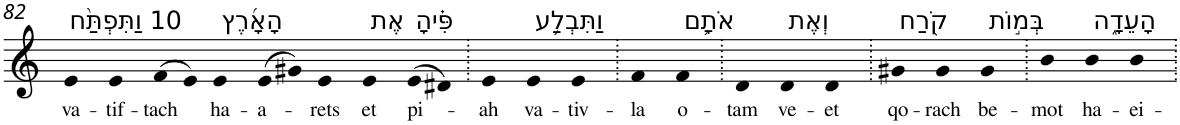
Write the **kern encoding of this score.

**kern	**text
*part1	*part1
*staff1	*staff1
*I"Piano	*
*I'Pno	*
!!LO:PB:g=z
*clefG2	*
*k[]	*
=82	=82
!LO:TX:a:t=10 וַתִּפְתַּ֨ח	!
!	!LO:LY:b
4e	va-
!	!LO:LY:b
4e	-tif-
!	!LO:LY:b
(>8f	-tach
8e)	.
!LO:TX:a:t=הָאָ֜רֶץ	!
!	!LO:LY:b
4e	ha-
!	!LO:LY:b
(>8e	-a-
8g#X)	.
!	!LO:LY:b
4e	-rets
!LO:TX:a:t=אֶת	!
!	!LO:LY:b
4e	et
!LO:TX:a:t=פִּ֗יהָ	!
!	!LO:LY:b
(>8e	pi-
8d#X)	.
=83.	=83.
!	!LO:LY:b
4e	-ah
!LO:TX:a:t=וַתִּבְלַ֥ע	!
!	!LO:LY:b
4e	va-
!	!LO:LY:b
4e	-tiv-
=84.	=84.
!	!LO:LY:b
4f	-la
!LO:TX:a:t=אֹתָ֛ם	!
!	!LO:LY:b
4f	o-
=85.	=85.
!	!LO:LY:b
4d	-tam
!LO:TX:a:t=וְאֶת	!
!	!LO:LY:b
4d	ve-
!	!LO:LY:b
4d	-et
=86.	=86.
!LO:TX:a:t=קֹ֖רַח	!
!	!LO:LY:b
4g#X	qo-
!	!LO:LY:b
4g#	-rach
!LO:TX:a:t=בְּמ֣וֹת	!
!	!LO:LY:b
4g#	be-
=87.	=87.
!	!LO:LY:b
4b	-mot
!LO:TX:a:t=הָעֵדָ֑ה	!
!	!LO:LY:b
4b	ha-
!	!LO:LY:b
4b	-ei-
=.	=.
*-	*-
